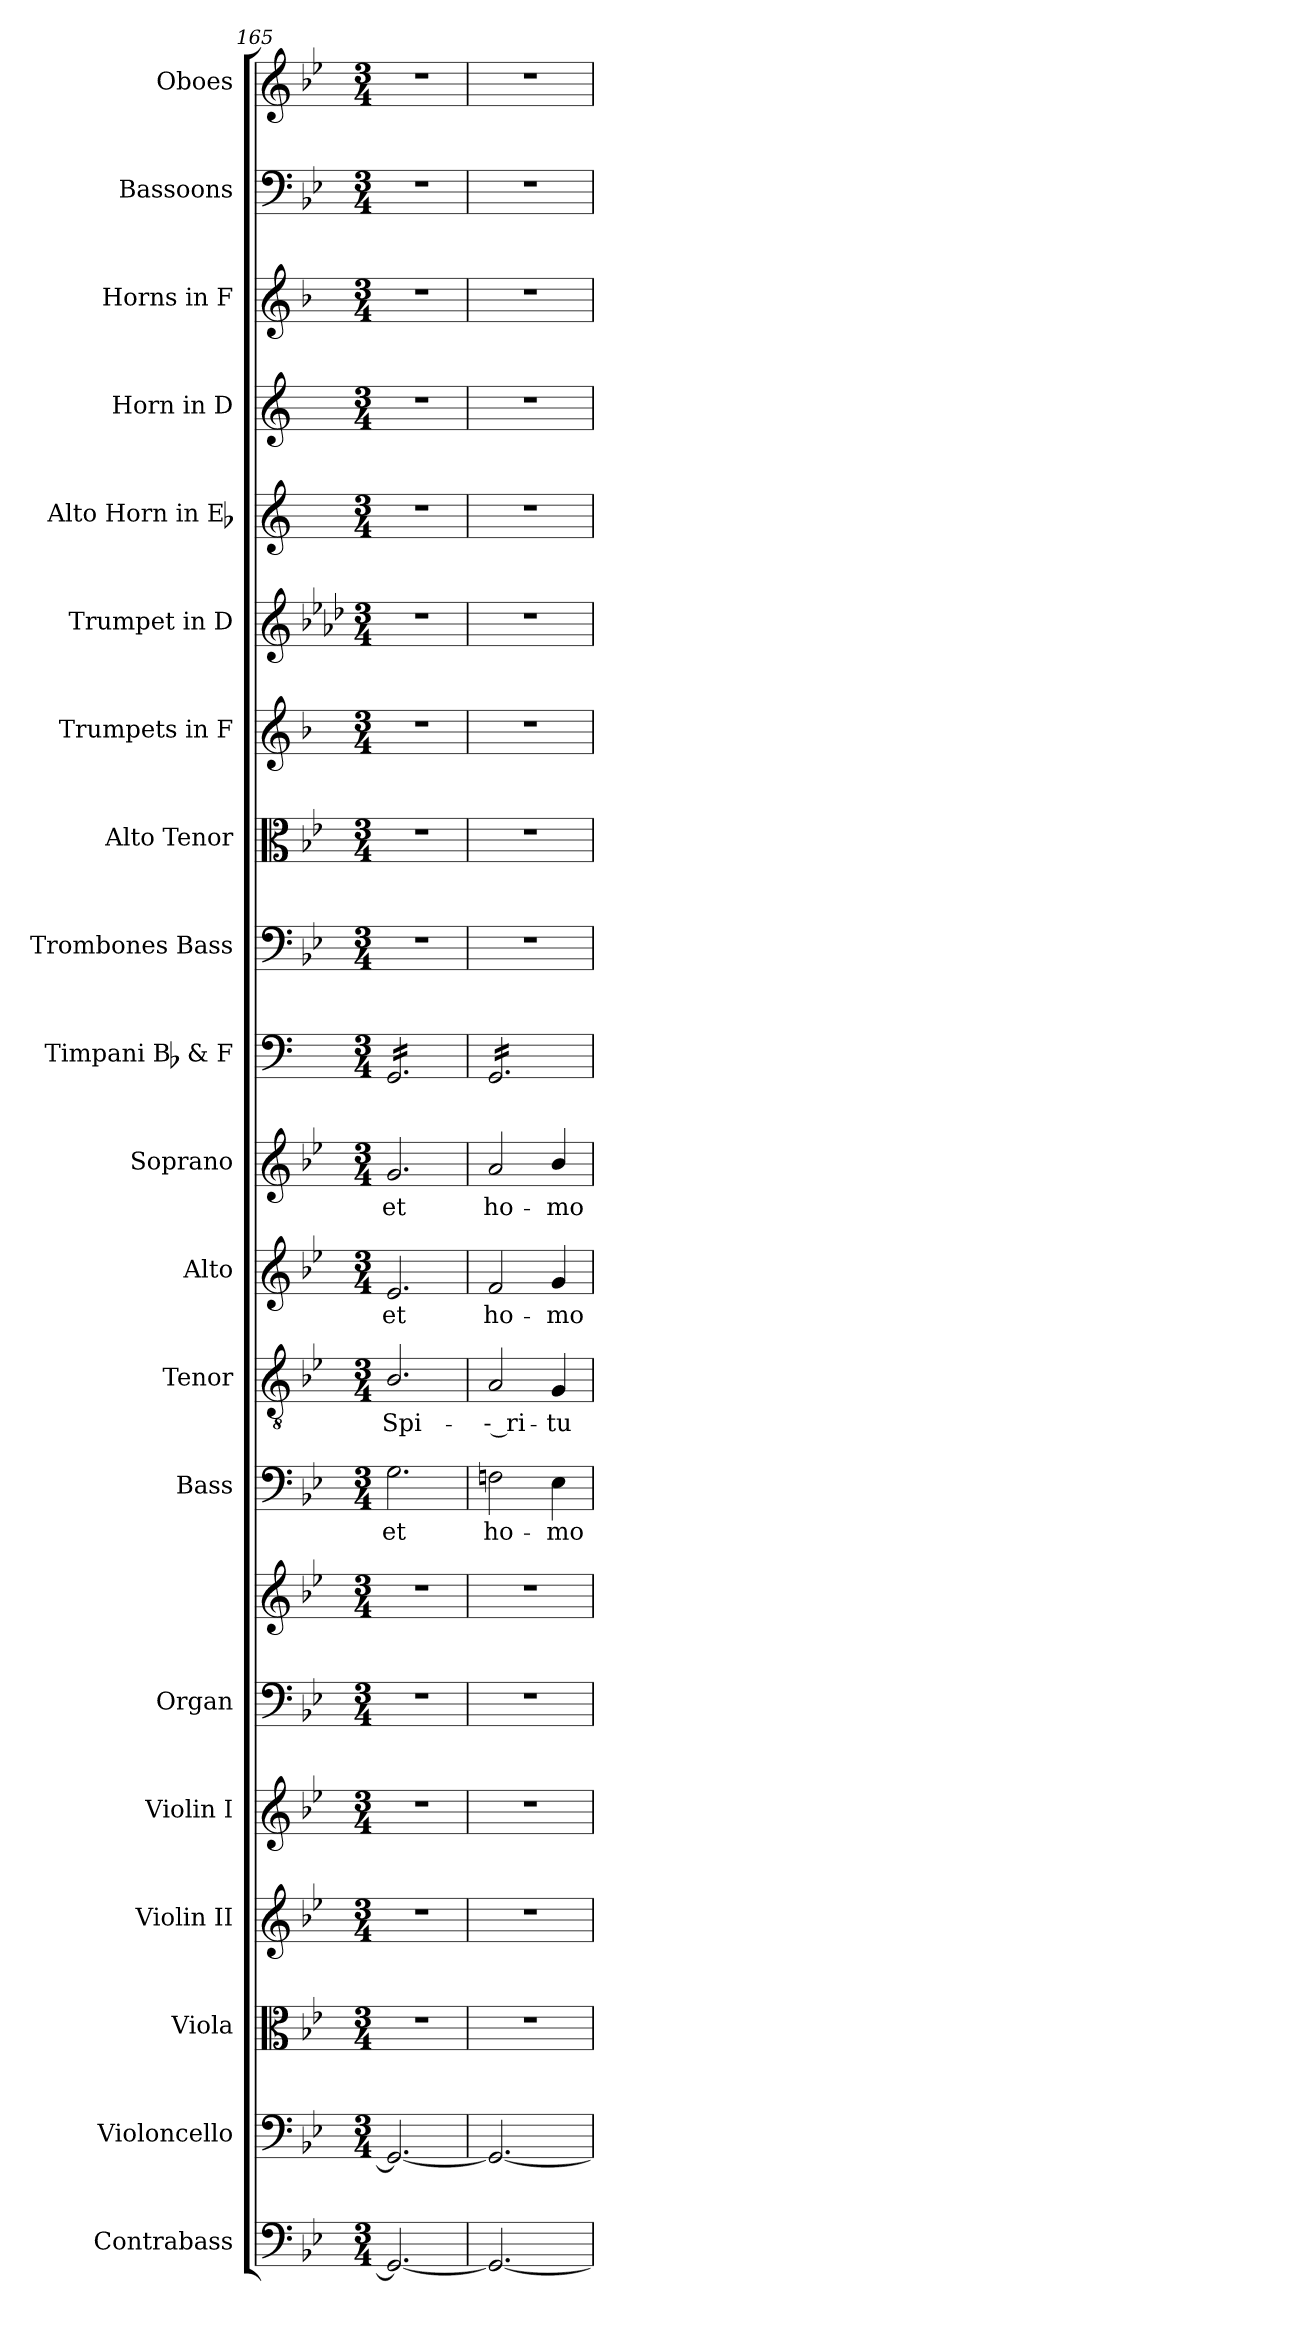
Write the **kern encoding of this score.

**kern	**kern	**kern	**kern	**kern	**kern	**kern	**kern	**text	**kern	**text	**kern	**text	**kern	**text	**kern	**kern	**kern	**kern	**kern	**kern	**kern	**kern	**kern	**kern
*part20	*part19	*part18	*part17	*part16	*part15	*part15	*part14	*part14	*part13	*part13	*part12	*part12	*part11	*part11	*part10	*part9	*part8	*part7	*part6	*part5	*part4	*part3	*part2	*part1
*staff21	*staff20	*staff19	*staff18	*staff17	*staff16	*staff15	*staff14	*staff14	*staff13	*staff13	*staff12	*staff12	*staff11	*staff11	*staff10	*staff9	*staff8	*staff7	*staff6	*staff5	*staff4	*staff3	*staff2	*staff1
*I"Contrabass	*I"Violoncello	*I"Viola	*I"Violin II	*I"Violin I	*I"Organ	*	*I"Bass	*	*I"Tenor	*	*I"Alto	*	*I"Soprano	*	*I"Timpani Bb & F	*I"Trombones  Bass	*I"Alto Tenor	*I"Trumpets in F	*I"Trumpet in D	*I"Alto Horn in Eb	*I"Horn in D	*I"Horns in F	*I"Bassoons	*I"Oboes
*I'Cb.	*I'Vc.	*I'Vla.	*I'Vln. II	*I'Vln. I	*I'Org.	*	*I'B.	*	*I'T.	*	*I'A.	*	*I'S.	*	*I'Timp.	*	*	*	*	*	*	*I'Hn.	*I'Bsn.	*I'Ob.
*clefF4	*clefF4	*clefC3	*clefG2	*clefG2	*clefF4	*clefG2	*clefF4	*	*clefGv2	*	*clefG2	*	*clefG2	*	*clefF4	*clefF4	*clefC3	*clefG2	*clefG2	*clefG2	*clefG2	*clefG2	*clefF4	*clefG2
*ITrd7c12	*	*	*	*	*	*	*	*	*ITrd7c12	*	*	*	*	*	*	*	*	*ITrd4c7	*ITrd-1c-2	*ITrd5c8	*ITrd6c10	*ITrd4c7	*	*
*k[b-e-]	*k[b-e-]	*k[b-e-]	*k[b-e-]	*k[b-e-]	*k[b-e-]	*k[b-e-]	*k[b-e-]	*	*k[b-e-]	*	*k[b-e-]	*	*k[b-e-]	*	*k[]	*k[b-e-]	*k[b-e-]	*k[b-e-]	*k[b-e-]	*k[f#c#g#d#]	*k[f#c#]	*k[b-e-]	*k[b-e-]	*k[b-e-]
*B-:	*B-:	*B-:	*B-:	*B-:	*B-:	*B-:	*B-:	*	*B-:	*	*B-:	*	*B-:	*	*C:	*B-:	*B-:	*B-:	*B-:	*E:	*D:	*B-:	*B-:	*B-:
*M3/4	*M3/4	*M3/4	*M3/4	*M3/4	*M3/4	*M3/4	*M3/4	*	*M3/4	*	*M3/4	*	*M3/4	*	*M3/4	*M3/4	*M3/4	*M3/4	*M3/4	*M3/4	*M3/4	*M3/4	*M3/4	*M3/4
=165	=165	=165	=165	=165	=165	=165	=165	=165	=165	=165	=165	=165	=165	=165	=165	=165	=165	=165	=165	=165	=165	=165	=165	=165
!	!	!LO:N:vis=1	!LO:N:vis=1	!LO:N:vis=1	!LO:N:vis=1	!LO:N:vis=1	!	!	!	!	!	!	!	!	!	!	!	!	!	!	!	!	!	!
!	!	!	!	!	!	!	!	!LO:LY:b:color=#000000	!	!	!	!	!	!	!	!	!	!	!	!	!	!	!	!
!	!	!	!	!	!	!	!	!	!	!LO:LY:b:color=#000000	!	!	!	!	!	!	!	!	!	!	!	!	!	!
!	!	!	!	!	!	!	!	!	!	!	!	!LO:LY:b:color=#000000	!	!	!	!	!	!	!	!	!	!	!	!
!	!	!	!	!	!	!	!	!	!	!	!	!	!	!LO:LY:b:color=#000000	!	!LO:N:vis=1	!LO:N:vis=1	!LO:N:vis=1	!LO:N:vis=1	!LO:N:vis=1	!LO:N:vis=1	!LO:N:vis=1	!LO:N:vis=1	!LO:N:vis=1
*	*	*	*	*	*	*	*	*	*	*	*	*	*	*	*tremolo	*	*	*	*	*	*	*	*	*
2.GGGi/_	2.GGi/_	2.r	2.r	2.r	2.r	2.r	2.Gi\	et	2.BB-i/	Spi-	2.e-i/	et	2.gi/	et	16GGi/LL	2.r	2.r	2.r	2.r	2.r	2.r	2.r	2.r	2.r
.	.	.	.	.	.	.	.	.	.	.	.	.	.	.	16GGi/	.	.	.	.	.	.	.	.	.
.	.	.	.	.	.	.	.	.	.	.	.	.	.	.	16GGi/	.	.	.	.	.	.	.	.	.
.	.	.	.	.	.	.	.	.	.	.	.	.	.	.	16GGi/	.	.	.	.	.	.	.	.	.
.	.	.	.	.	.	.	.	.	.	.	.	.	.	.	16GGi/	.	.	.	.	.	.	.	.	.
.	.	.	.	.	.	.	.	.	.	.	.	.	.	.	16GGi/	.	.	.	.	.	.	.	.	.
.	.	.	.	.	.	.	.	.	.	.	.	.	.	.	16GGi/	.	.	.	.	.	.	.	.	.
.	.	.	.	.	.	.	.	.	.	.	.	.	.	.	16GGi/	.	.	.	.	.	.	.	.	.
.	.	.	.	.	.	.	.	.	.	.	.	.	.	.	16GGi/	.	.	.	.	.	.	.	.	.
.	.	.	.	.	.	.	.	.	.	.	.	.	.	.	16GGi/	.	.	.	.	.	.	.	.	.
.	.	.	.	.	.	.	.	.	.	.	.	.	.	.	16GGi/	.	.	.	.	.	.	.	.	.
.	.	.	.	.	.	.	.	.	.	.	.	.	.	.	16GGi/JJ	.	.	.	.	.	.	.	.	.
!!LO:PB:g=z
=166	=166	=166	=166	=166	=166	=166	=166	=166	=166	=166	=166	=166	=166	=166	=166	=166	=166	=166	=166	=166	=166	=166	=166	=166
!	!	!LO:N:vis=1	!LO:N:vis=1	!LO:N:vis=1	!LO:N:vis=1	!LO:N:vis=1	!	!	!	!	!	!	!	!	!	!	!	!	!	!	!	!	!	!
!	!	!	!	!	!	!	!	!LO:LY:b:color=#000000	!	!	!	!	!	!	!	!	!	!	!	!	!	!	!	!
!	!	!	!	!	!	!	!	!	!	!LO:LY:b:color=#000000	!	!	!	!	!	!	!	!	!	!	!	!	!	!
!	!	!	!	!	!	!	!	!	!	!	!	!LO:LY:b:color=#000000	!	!	!	!	!	!	!	!	!	!	!	!
!	!	!	!	!	!	!	!	!	!	!	!	!	!	!LO:LY:b:color=#000000	!	!LO:N:vis=1	!LO:N:vis=1	!LO:N:vis=1	!LO:N:vis=1	!LO:N:vis=1	!LO:N:vis=1	!LO:N:vis=1	!LO:N:vis=1	!LO:N:vis=1
2.GGGi/_	2.GGi/_	2.r	2.r	2.r	2.r	2.r	2Fni\	ho-	2AAi/	-- ri-	2fi/	ho-	2ai/	ho-	16GGi/LL	2.r	2.r	2.r	2.r	2.r	2.r	2.r	2.r	2.r
.	.	.	.	.	.	.	.	.	.	.	.	.	.	.	16GGi/	.	.	.	.	.	.	.	.	.
.	.	.	.	.	.	.	.	.	.	.	.	.	.	.	16GGi/	.	.	.	.	.	.	.	.	.
.	.	.	.	.	.	.	.	.	.	.	.	.	.	.	16GGi/	.	.	.	.	.	.	.	.	.
.	.	.	.	.	.	.	.	.	.	.	.	.	.	.	16GGi/	.	.	.	.	.	.	.	.	.
.	.	.	.	.	.	.	.	.	.	.	.	.	.	.	16GGi/	.	.	.	.	.	.	.	.	.
.	.	.	.	.	.	.	.	.	.	.	.	.	.	.	16GGi/	.	.	.	.	.	.	.	.	.
.	.	.	.	.	.	.	.	.	.	.	.	.	.	.	16GGi/	.	.	.	.	.	.	.	.	.
!	!	!	!	!	!	!	!	!LO:LY:b:color=#000000	!	!	!	!	!	!	!	!	!	!	!	!	!	!	!	!
!	!	!	!	!	!	!	!	!	!	!LO:LY:b:color=#000000	!	!	!	!	!	!	!	!	!	!	!	!	!	!
!	!	!	!	!	!	!	!	!	!	!	!	!LO:LY:b:color=#000000	!	!	!	!	!	!	!	!	!	!	!	!
!	!	!	!	!	!	!	!	!	!	!	!	!	!	!LO:LY:b:color=#000000	!	!	!	!	!	!	!	!	!	!
.	.	.	.	.	.	.	4E-i\	-mo	4GGi/	-tu	4gi/	-mo	4b-i/	-mo	16GGi/	.	.	.	.	.	.	.	.	.
.	.	.	.	.	.	.	.	.	.	.	.	.	.	.	16GGi/	.	.	.	.	.	.	.	.	.
.	.	.	.	.	.	.	.	.	.	.	.	.	.	.	16GGi/	.	.	.	.	.	.	.	.	.
.	.	.	.	.	.	.	.	.	.	.	.	.	.	.	16GGi/JJ	.	.	.	.	.	.	.	.	.
*	*	*	*	*	*	*	*	*	*	*	*	*	*	*	*Xtremolo	*	*	*	*	*	*	*	*	*
=	=	=	=	=	=	=	=	=	=	=	=	=	=	=	=	=	=	=	=	=	=	=	=	=
*-	*-	*-	*-	*-	*-	*-	*-	*-	*-	*-	*-	*-	*-	*-	*-	*-	*-	*-	*-	*-	*-	*-	*-	*-
